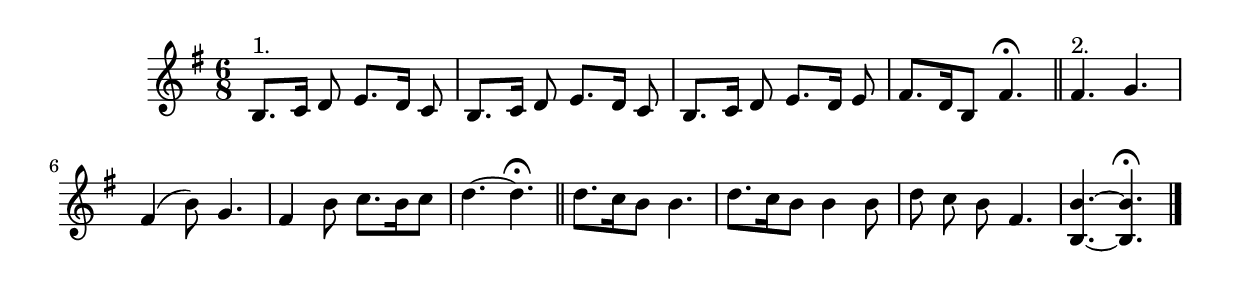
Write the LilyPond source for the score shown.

\include "deutsch.ly"

#(set! paper-alist (cons '("kindle" . (cons (* 210 mm) (* 130 mm))) paper-alist))
#(set-default-paper-size "kindle")

\header {
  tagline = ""
}
\paper {
  top-margin = 5
}

\score {
 \new staff {
  \time 6/8 \key g \major \autoBeamOff \relative c' {
   \repeat volta 2 {
   h8.[^"1." c16] d8 e8.[ d16] c8 | h8.[ c16] d8 e8.[ d16] c8 |
   h8.[ c16] d8 e8.[ d16] e8 | fis8.[ d16 h8] fis'4.^\fermata | \bar "||"
   fis^"2." g | fis4( h8) g4. | fis4 h8 c8.[ h16 c8] | d4.~ d^\fermata | \bar "||"
   d8.[ c16 h8] h4. | d8.[ c16 h8] h4 h8 | d c h fis4. | <h h,>4.~ <h h,>4.^\fermata | \bar "|."
   }
  }
 }
 \addlyrics {
  Ha -- schi -- ve -- nu, ha -- schi -- ve -- nu a -- do -- nai e -- le -- cha ve -- na -- schu -- va ve -- na -- schu -- va cha -- desch cha -- desch ja -- me -- na -- ke -- ke -- dem.
 }
}